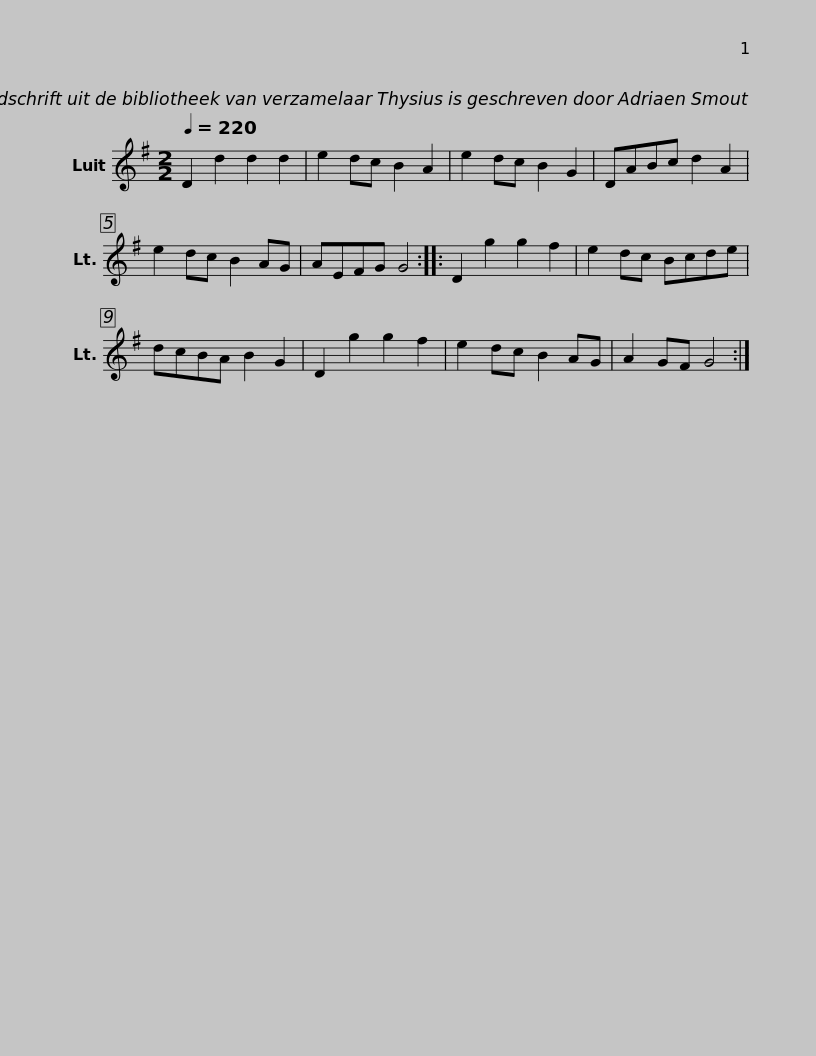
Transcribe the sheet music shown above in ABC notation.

X:1
L:1/8
Q:1/4=220
M:2/2
I:linebreak $
K:G
V:1 treble
V:1
 D2 d2 d2 d2 | e2 dc B2 A2 | e2 dc B2 G2 | DABc d2 A2 | e2 dc B2 AG | %5
 AEFG G4 ::$ D2 g2 g2 f2 | e2 dc Bcde | dcBA B2 G2 | D2 g2 g2 f2 | %10
 e2 dc B2 AG | A2 GF G4 :| %12
